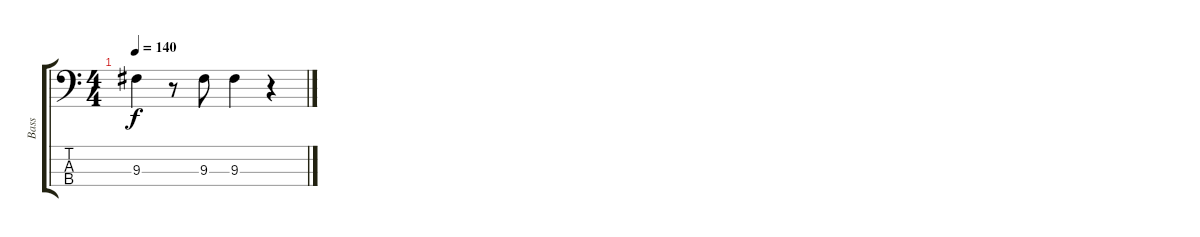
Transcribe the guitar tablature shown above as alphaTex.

\track ("Bass" "Bass") {instrument electricbassfinger}
\staff {score tabs}
\tuning (G2 D2 A1 E1) {hide}
\ts (4 4)
\tempo 140
\clef f4
\ks c
9.3.4{dy f} r.8 9.3.8 9.3.4 r.4
